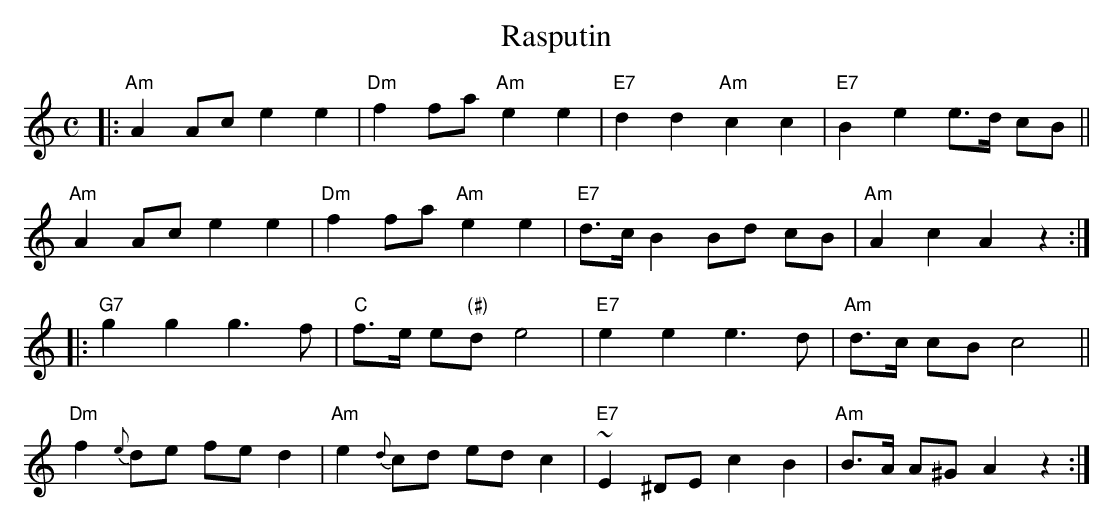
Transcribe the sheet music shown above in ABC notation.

X:1
T: Rasputin
M: C
L: 1/8
K: Am
|:\
"Am"A2 Ac e2 e2 | "Dm"f2 fa "Am"e2 e2 | "E7"d2 d2 "Am"c2 c2 | "E7"B2 e2 e>d cB ||
"Am"A2 Ac e2 e2 | "Dm"f2 fa "Am"e2 e2 | "E7"d>c B2 Bd cB | "Am"A2 c2 A2 z2 :|
|:\
"G7"g2 g2 g3 f | "C"f>e e"(#)"d e4 | "E7"e2 e2 e3 d | "Am"d>c cB c4 ||
"Dm"f2 {e}de fe d2 | "Am"e2 {d}cd ed c2 | "E7"~E2 ^DE c2 B2 | "Am"B>A A^G A2 z2 :|
